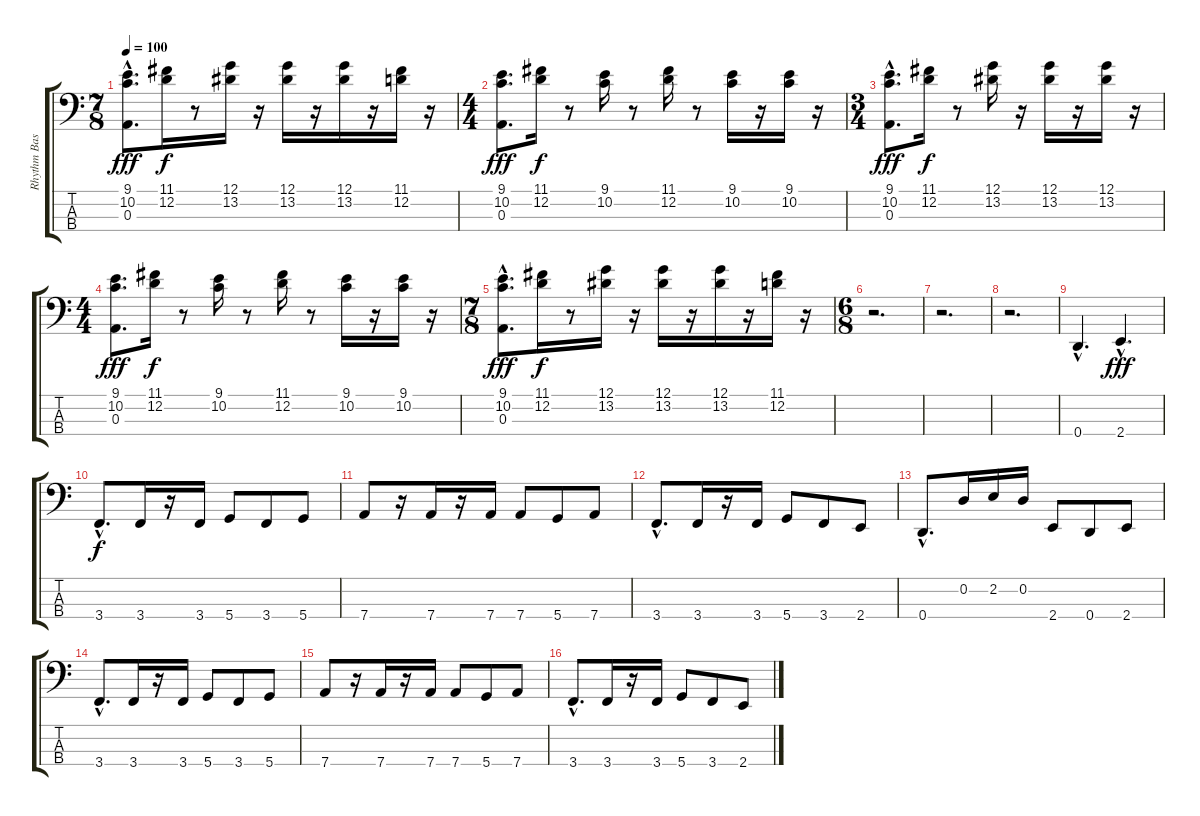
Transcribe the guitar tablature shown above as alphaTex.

\track ("Rhythm Bass" "Rhythm Bas") {instrument electricbasspick}
\staff {score tabs}
\tuning (G2 D2 A1 D1) {hide}
\ts (7 8)
\tempo 100
\clef f4
\ks c
(9.1 10.2 0.3{hac}).8{d dy fff} (11.1 12.2).16{dy f} r.8 (12.1 13.2).16 r.16 (12.1 13.2).16 r.16 (12.1 13.2).16 r.16 (11.1 12.2).16 r.16 |
\ts (4 4)
(9.1 10.2 0.3).8{d dy fff} (11.1 12.2).16{dy f} r.8 (9.1 10.2).16 r.8 (11.1 12.2).16 r.8 (9.1 10.2).16 r.16 (9.1 10.2).16 r.16 |
\ts (3 4)
(9.1 10.2 0.3{hac}).8{d dy fff} (11.1 12.2).16{dy f} r.8 (12.1 13.2).16 r.16 (12.1 13.2).16 r.16 (12.1 13.2).16 r.16 |
\ts (4 4)
(9.1 10.2 0.3).8{d dy fff} (11.1 12.2).16{dy f} r.8 (9.1 10.2).16 r.8 (11.1 12.2).16 r.8 (9.1 10.2).16 r.16 (9.1 10.2).16 r.16 |
\ts (7 8)
(9.1 10.2 0.3{hac}).8{d dy fff} (11.1 12.2).16{dy f} r.8 (12.1 13.2).16 r.16 (12.1 13.2).16 r.16 (12.1 13.2).16 r.16 (11.1 12.2).16 r.16 |
\ts (6 8)
r.2{d} |
r.2{d} |
r.2{d} |
0.4{hac}.4{d} 2.4{hac}.4{d dy fff} |
3.4{hac}.8{d dy f} 3.4.16 r.16 3.4.16 5.4.8 3.4.8 5.4.8 |
7.4.8 r.16 7.4.16 r.16 7.4.16 7.4.8 5.4.8 7.4.8 |
3.4{hac}.8{d} 3.4.16 r.16 3.4.16 5.4.8 3.4.8 2.4.8 |
0.4{hac}.8{d} 0.2.16 2.2.16 0.2.16 2.4.8 0.4.8 2.4.8 |
3.4{hac}.8{d} 3.4.16 r.16 3.4.16 5.4.8 3.4.8 5.4.8 |
7.4.8 r.16 7.4.16 r.16 7.4.16 7.4.8 5.4.8 7.4.8 |
3.4{hac}.8{d} 3.4.16 r.16 3.4.16 5.4.8 3.4.8 2.4.8
